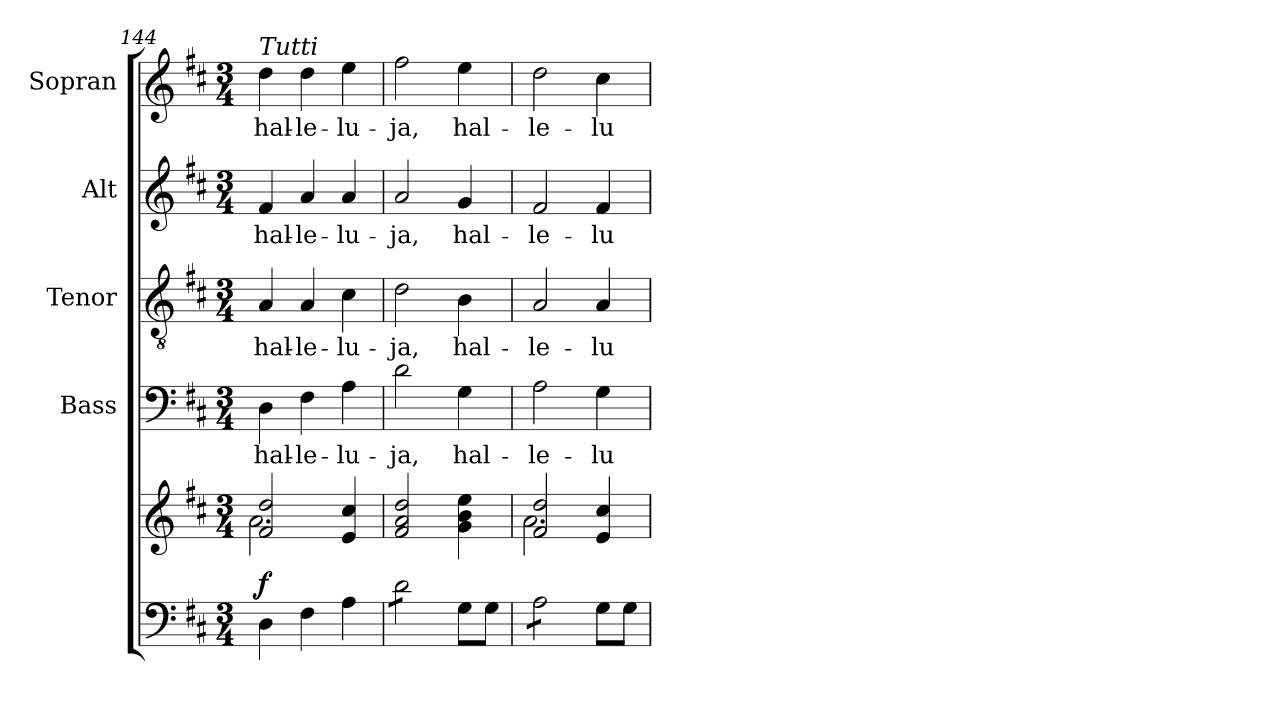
**kern	**kern	**dynam	**kern	**text	**kern	**text	**kern	**text	**kern	**text
*part5	*part5	*part5	*part4	*part4	*part3	*part3	*part2	*part2	*part1	*part1
*staff6	*staff5	*staff5/6	*staff4	*staff4	*staff3	*staff3	*staff2	*staff2	*staff1	*staff1
*	*	*	*I"Bass	*	*I"Tenor	*	*I"Alt	*	*I"Sopran	*
*	*	*	*I'B.	*	*I'T.	*	*I'A.	*	*I'S.	*
*clefF4	*clefG2	*	*clefF4	*	*clefGv2	*	*clefG2	*	*clefG2	*
*k[f#c#]	*k[f#c#]	*	*k[f#c#]	*	*k[f#c#]	*	*k[f#c#]	*	*k[f#c#]	*
*D:	*D:	*	*D:	*	*D:	*	*D:	*	*D:	*
*M3/4	*M3/4	*	*M3/4	*	*M3/4	*	*M3/4	*	*M3/4	*
=144	=144	=144	=144	=144	=144	=144	=144	=144	=144	=144
*	*^	*	*	*	*	*	*	*	*	*
!	!	!	!	!	!	!	!	!	!	!LO:TX:a:i:t=Tutti	!
!	!	!	!LO:DY:a=2	!	!LO:LY:b	!	!LO:LY:b	!	!LO:LY:b	!	!LO:LY:b
4D\	2f#/ 2dd/	2.a\	f	4D\	hal-	4A/	hal-	4f#/	hal-	4dd\	hal-
!	!	!	!	!	!LO:LY:b	!	!LO:LY:b	!	!LO:LY:b	!	!LO:LY:b
4F#\	.	.	.	4F#\	-le-	4A/	-le-	4a/	-le-	4dd\	-le-
!	!	!	!	!	!LO:LY:b	!	!LO:LY:b	!	!LO:LY:b	!	!LO:LY:b
4A\	4e/ 4cc#/	.	.	4A\	-lu-	4c#\	-lu-	4a/	-lu-	4ee\	-lu-
*	*v	*v	*	*	*	*	*	*	*	*	*
=145	=145	=145	=145	=145	=145	=145	=145	=145	=145	=145
!	!	!	!	!LO:LY:b	!	!LO:LY:b	!	!LO:LY:b	!	!LO:LY:b
*tremolo	*	*	*	*	*	*	*	*	*	*
8d\L	2f#/ 2a/ 2dd/	.	2d\	-ja,	2d\	-ja,	2a/	-ja,	2ff#\	-ja,
8d\	.	.	.	.	.	.	.	.	.	.
8d\	.	.	.	.	.	.	.	.	.	.
8d\J	.	.	.	.	.	.	.	.	.	.
*Xtremolo	*	*	*	*	*	*	*	*	*	*
!	!	!	!	!LO:LY:b	!	!LO:LY:b	!	!LO:LY:b	!	!LO:LY:b
8G\L	4g\ 4b\ 4ee\	.	4G\	hal-	4B\	hal-	4g/	hal-	4ee\	hal-
8G\J	.	.	.	.	.	.	.	.	.	.
!!LO:LB:g=z
=146	=146	=146	=146	=146	=146	=146	=146	=146	=146	=146
*	*^	*	*	*	*	*	*	*	*	*
!	!	!	!	!	!LO:LY:b	!	!LO:LY:b	!	!LO:LY:b	!	!LO:LY:b
*tremolo	*	*	*	*	*	*	*	*	*	*	*
8A\L	2f#/ 2dd/	2.a\	.	2A\	-le-	2A/	-le-	2f#/	-le-	2dd\	-le-
8A\	.	.	.	.	.	.	.	.	.	.	.
8A\	.	.	.	.	.	.	.	.	.	.	.
8A\J	.	.	.	.	.	.	.	.	.	.	.
*Xtremolo	*	*	*	*	*	*	*	*	*	*	*
!	!	!	!	!	!LO:LY:b	!	!LO:LY:b	!	!LO:LY:b	!	!LO:LY:b
8G\L	4e/ 4cc#/	.	.	4G\	-lu-	4A/	-lu-	4f#/	-lu-	4cc#\	-lu-
8G\J	.	.	.	.	.	.	.	.	.	.	.
*	*v	*v	*	*	*	*	*	*	*	*	*
=	=	=	=	=	=	=	=	=	=	=
*-	*-	*-	*-	*-	*-	*-	*-	*-	*-	*-
